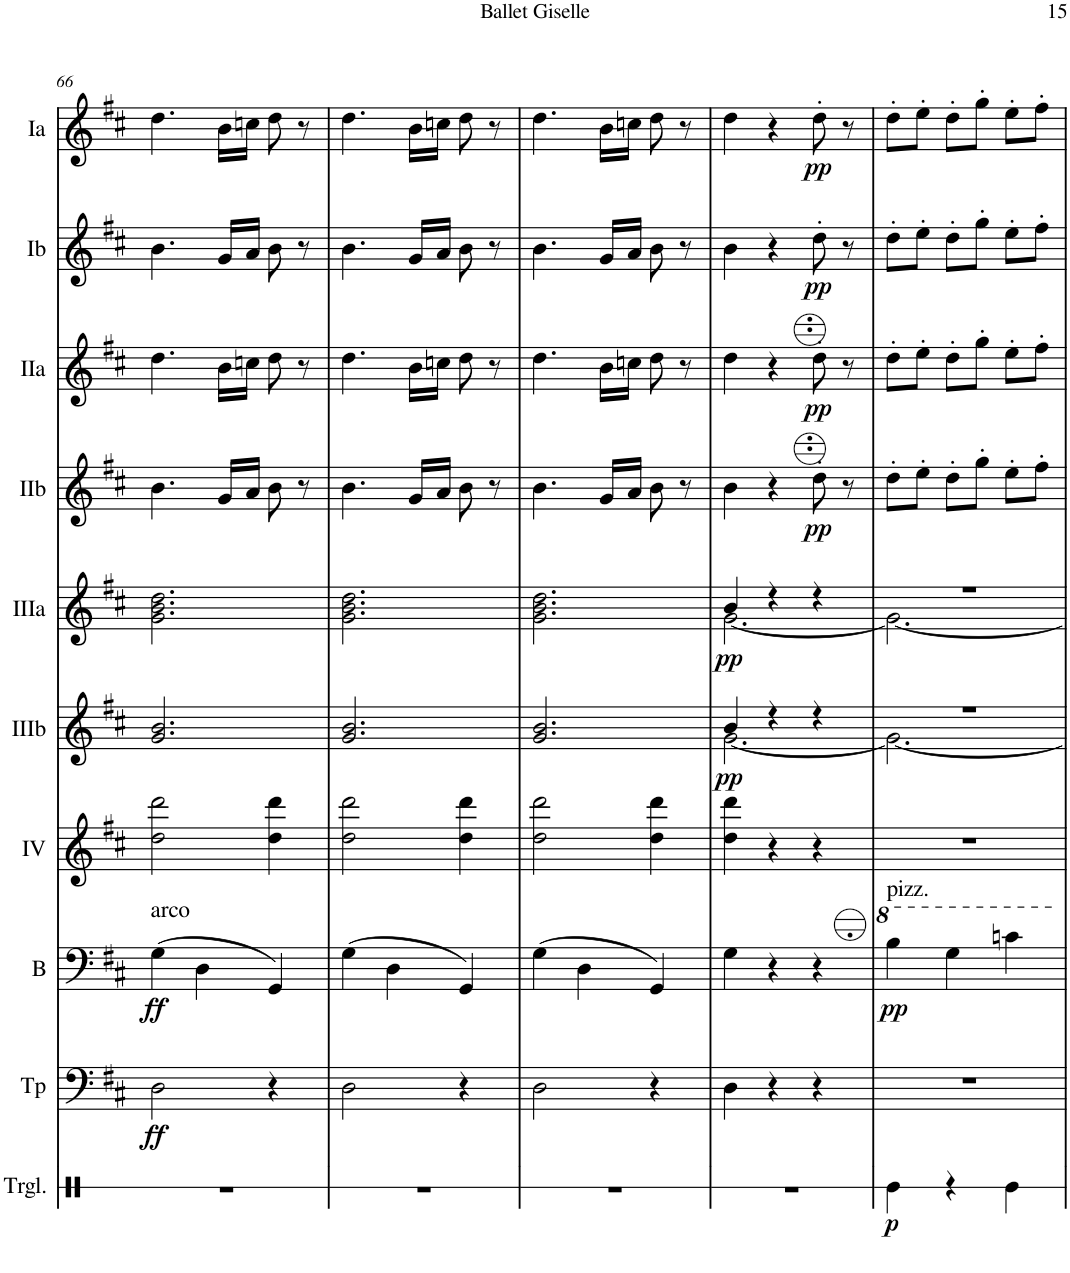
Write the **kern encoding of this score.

**kern	**dynam	**kern	**dynam	**kern	**dynam	**kern	**kern	**dynam	**kern	**dynam	**kern	**dynam	**kern	**dynam	**kern	**dynam	**kern	**dynam
*part10	*part10	*part9	*part9	*part8	*part8	*part7	*part6	*part6	*part5	*part5	*part4	*part4	*part3	*part3	*part2	*part2	*part1	*part1
*staff10	*staff10	*staff9	*staff9	*staff8	*staff8	*staff7	*staff6	*staff6	*staff5	*staff5	*staff4	*staff4	*staff3	*staff3	*staff2	*staff2	*staff1	*staff1
*I"Triangle	*	*I"Timp.	*	*I"Bass	*	*I"Acc. 4	*I"Acc. 3b	*	*I"Acc. 3a	*	*I"Acc. 2b	*	*I"Acc. 2a	*	*I"Acc. 1b	*	*I"Acc. 1a	*
*I'Trgl.	*	*I'Tp	*	*I'B	*	*	*	*	*	*	*	*	*	*	*	*	*	*
!!LO:PB:g=z
*clefX	*	*clefF4	*	*clefF4	*	*clefG2	*clefG2	*	*clefG2	*	*clefG2	*	*clefG2	*	*clefG2	*	*clefG2	*
*	*	*	*	*Trd7c12	*	*Trd7c12	*Trd7c12	*	*Trd7c12	*	*	*	*	*	*	*	*	*
*k[]	*	*k[f#c#]	*	*k[f#c#]	*	*k[f#c#]	*k[f#c#]	*	*k[f#c#]	*	*k[f#c#]	*	*k[f#c#]	*	*k[f#c#]	*	*k[f#c#]	*
*M3/4	*	*M3/4	*	*M3/4	*	*M3/4	*M3/4	*	*M3/4	*	*M3/4	*	*M3/4	*	*M3/4	*	*M3/4	*
=66	=66	=66	=66	=66	=66	=66	=66	=66	=66	=66	=66	=66	=66	=66	=66	=66	=66	=66
!	!	!	!	!LO:TX:a:t=arco	!	!	!	!	!	!	!	!	!	!	!	!	!	!
!	!	!	!LO:DY:b	!	!LO:DY:b	!	!	!	!	!	!	!	!	!	!	!	!	!
2.r	.	2D\	ff	(4G\	ff	2dd\ 2ddd\	2.g/ 2.b/	.	2.g\ 2.b\ 2.dd\	.	4.B\	.	4.d\	.	4.b\	.	4.dd\	.
.	.	.	.	4D\	.	.	.	.	.	.	.	.	.	.	.	.	.	.
.	.	.	.	.	.	.	.	.	.	.	16G/LL	.	16B\LL	.	16g/LL	.	16b\LL	.
.	.	.	.	.	.	.	.	.	.	.	16A/JJ	.	16cn\JJ	.	16a/JJ	.	16ccn\JJ	.
.	.	4r	.	4GG/)	.	4dd\ 4ddd\	.	.	.	.	8B\	.	8d\	.	8b\	.	8dd\	.
.	.	.	.	.	.	.	.	.	.	.	8r	.	8r	.	8r	.	8r	.
=67	=67	=67	=67	=67	=67	=67	=67	=67	=67	=67	=67	=67	=67	=67	=67	=67	=67	=67
2.r	.	2D\	.	(4G\	.	2dd\ 2ddd\	2.g/ 2.b/	.	2.g\ 2.b\ 2.dd\	.	4.B\	.	4.d\	.	4.b\	.	4.dd\	.
.	.	.	.	4D\	.	.	.	.	.	.	.	.	.	.	.	.	.	.
.	.	.	.	.	.	.	.	.	.	.	16G/LL	.	16B\LL	.	16g/LL	.	16b\LL	.
.	.	.	.	.	.	.	.	.	.	.	16A/JJ	.	16cn\JJ	.	16a/JJ	.	16ccn\JJ	.
.	.	4r	.	4GG/)	.	4dd\ 4ddd\	.	.	.	.	8B\	.	8d\	.	8b\	.	8dd\	.
.	.	.	.	.	.	.	.	.	.	.	8r	.	8r	.	8r	.	8r	.
=68	=68	=68	=68	=68	=68	=68	=68	=68	=68	=68	=68	=68	=68	=68	=68	=68	=68	=68
2.r	.	2D\	.	(4G\	.	2dd\ 2ddd\	2.g/ 2.b/	.	2.g\ 2.b\ 2.dd\	.	4.B\	.	4.d\	.	4.b\	.	4.dd\	.
.	.	.	.	4D\	.	.	.	.	.	.	.	.	.	.	.	.	.	.
.	.	.	.	.	.	.	.	.	.	.	16G/LL	.	16B\LL	.	16g/LL	.	16b\LL	.
.	.	.	.	.	.	.	.	.	.	.	16A/JJ	.	16cn\JJ	.	16a/JJ	.	16ccn\JJ	.
.	.	4r	.	4GG/)	.	4dd\ 4ddd\	.	.	.	.	8B\	.	8d\	.	8b\	.	8dd\	.
.	.	.	.	.	.	.	.	.	.	.	8r	.	8r	.	8r	.	8r	.
=69	=69	=69	=69	=69	=69	=69	=69	=69	=69	=69	=69	=69	=69	=69	=69	=69	=69	=69
*	*	*	*	*	*	*	*^	*	*^	*	*	*	*	*	*	*	*	*
!	!	!	!	!	!	!	!	!	!LO:DY:b	!	!	!LO:DY:b	!	!	!	!	!	!	!	!
2.r	.	4D\	.	4G\	.	4dd\ 4ddd\	4b/	[2.g\	pp	4b/	[2.g\	pp	4B\	.	4d\	.	4b\	.	4dd\	.
.	.	4r	.	4r	.	4r	4r	.	.	4r	.	.	4r	.	4r	.	4r	.	4r	.
!	!	!	!	!	!	!	!	!	!	!	!	!	!	!LO:DY:b	!	!LO:DY:b	!	!LO:DY:b	!	!LO:DY:b
.	.	4r	.	4r	.	4r	4r	.	.	4r	.	.	8dd'\	pp	8dd'\	pp	8dd'\	pp	8dd'\	pp
.	.	.	.	.	.	.	.	.	.	.	.	.	8r	.	8r	.	8r	.	8r	.
=70	=70	=70	=70	=70	=70	=70	=70	=70	=70	=70	=70	=70	=70	=70	=70	=70	=70	=70	=70	=70
!	!	!	!	!LO:TX:a:t=pizz.	!	!	!	!	!	!	!	!	!	!	!	!	!	!	!	!
!	!LO:DY:b	!	!	!	!LO:DY:b	!	!	!	!	!	!	!	!	!	!	!	!	!	!	!
4Re\	p	2.r	.	4b\	pp	2.r	2.r	2.g\_	.	2.r	2.g\_	.	8dd'\L	.	8dd'\L	.	8dd'\L	.	8dd'\L	.
.	.	.	.	.	.	.	.	.	.	.	.	.	8ee'\J	.	8ee'\J	.	8ee'\J	.	8ee'\J	.
4r	.	.	.	4g\	.	.	.	.	.	.	.	.	8dd'\L	.	8dd'\L	.	8dd'\L	.	8dd'\L	.
.	.	.	.	.	.	.	.	.	.	.	.	.	8gg'\J	.	8gg'\J	.	8gg'\J	.	8gg'\J	.
4Re\	.	.	.	4ccn\	.	.	.	.	.	.	.	.	8ee'\L	.	8ee'\L	.	8ee'\L	.	8ee'\L	.
.	.	.	.	.	.	.	.	.	.	.	.	.	8ff#'\J	.	8ff#'\J	.	8ff#'\J	.	8ff#'\J	.
*	*	*	*	*	*	*	*v	*v	*	*	*	*	*	*	*	*	*	*	*	*
*	*	*	*	*	*	*	*	*	*v	*v	*	*	*	*	*	*	*	*	*
=	=	=	=	=	=	=	=	=	=	=	=	=	=	=	=	=	=	=
*-	*-	*-	*-	*-	*-	*-	*-	*-	*-	*-	*-	*-	*-	*-	*-	*-	*-	*-
